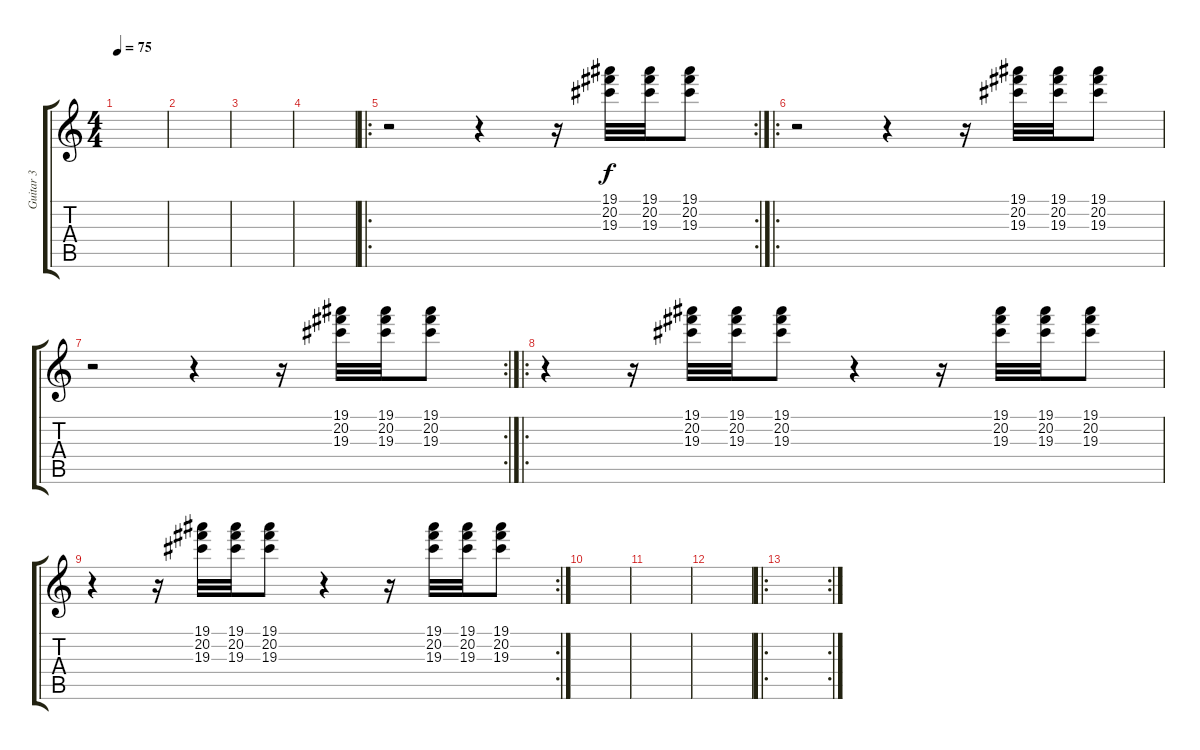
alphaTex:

\track ("Guitar 3" "Guitar 3") {instrument distortionguitar}
\staff {score tabs}
\tuning (Eb4 Bb3 Gb3 Db3 Ab2 Db2) {hide}
\ts (4 4)
\tempo 75
\clef g2
\ks c
|
|
|
|
\ro
\rc 2
r.2 r.4 r.16 (19.1 20.2 19.3).32 (19.1 20.2 19.3).32 (19.1 20.2 19.3).8 |
\ro
r.2 r.4 r.16 (19.1 20.2 19.3).32 (19.1 20.2 19.3).32 (19.1 20.2 19.3).8 |
\rc 2
r.2 r.4 r.16 (19.1 20.2 19.3).32 (19.1 20.2 19.3).32 (19.1 20.2 19.3).8 |
\ro
r.4 r.16 (19.1 20.2 19.3).32 (19.1 20.2 19.3).32 (19.1 20.2 19.3).8 r.4 r.16 (19.1 20.2 19.3).32 (19.1 20.2 19.3).32 (19.1 20.2 19.3).8 |
\rc 2
r.4 r.16 (19.1 20.2 19.3).32 (19.1 20.2 19.3).32 (19.1 20.2 19.3).8 r.4 r.16 (19.1 20.2 19.3).32 (19.1 20.2 19.3).32 (19.1 20.2 19.3).8 |
|
|
|
\ro
\rc 2
